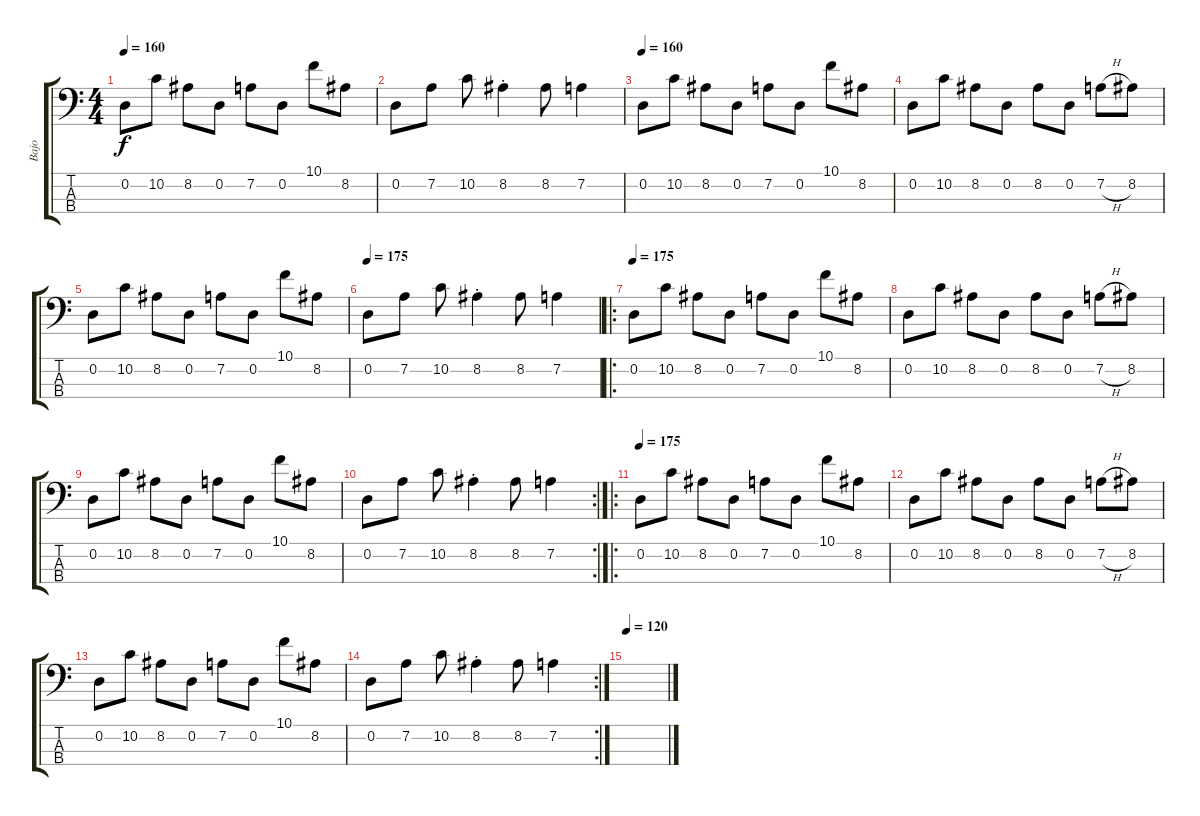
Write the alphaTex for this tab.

\track ("Bajo" "Bajo") {instrument electricbassfinger}
\staff {score tabs}
\tuning (G2 D2 A1 D1) {hide}
\ts (4 4)
\tempo 160
\clef f4
\ks c
0.2.8{dy f} 10.2.8 8.2.8 0.2.8 7.2.8 0.2.8 10.1.8 8.2.8 |
0.2.8 7.2.8 10.2.8 8.2{st}.4 8.2.8 7.2.4 |
\tempo 160
0.2.8 10.2.8 8.2.8 0.2.8 7.2.8 0.2.8 10.1.8 8.2.8 |
0.2.8 10.2.8 8.2.8 0.2.8 8.2.8 0.2.8 7.2{h}.8 8.2.8 |
0.2.8 10.2.8 8.2.8 0.2.8 7.2.8 0.2.8 10.1.8 8.2.8 |
\tempo 175
0.2.8 7.2.8 10.2.8 8.2{st}.4 8.2.8 7.2.4 |
\ro
\tempo 175
0.2.8 10.2.8 8.2.8 0.2.8 7.2.8 0.2.8 10.1.8 8.2.8 |
0.2.8 10.2.8 8.2.8 0.2.8 8.2.8 0.2.8 7.2{h}.8 8.2.8 |
0.2.8 10.2.8 8.2.8 0.2.8 7.2.8 0.2.8 10.1.8 8.2.8 |
\rc 2
0.2.8 7.2.8 10.2.8 8.2{st}.4 8.2.8 7.2.4 |
\ro
\tempo 175
0.2.8 10.2.8 8.2.8 0.2.8 7.2.8 0.2.8 10.1.8 8.2.8 |
0.2.8 10.2.8 8.2.8 0.2.8 8.2.8 0.2.8 7.2{h}.8 8.2.8 |
0.2.8 10.2.8 8.2.8 0.2.8 7.2.8 0.2.8 10.1.8 8.2.8 |
\rc 2
0.2.8 7.2.8 10.2.8 8.2{st}.4 8.2.8 7.2.4 |
\tempo 120
